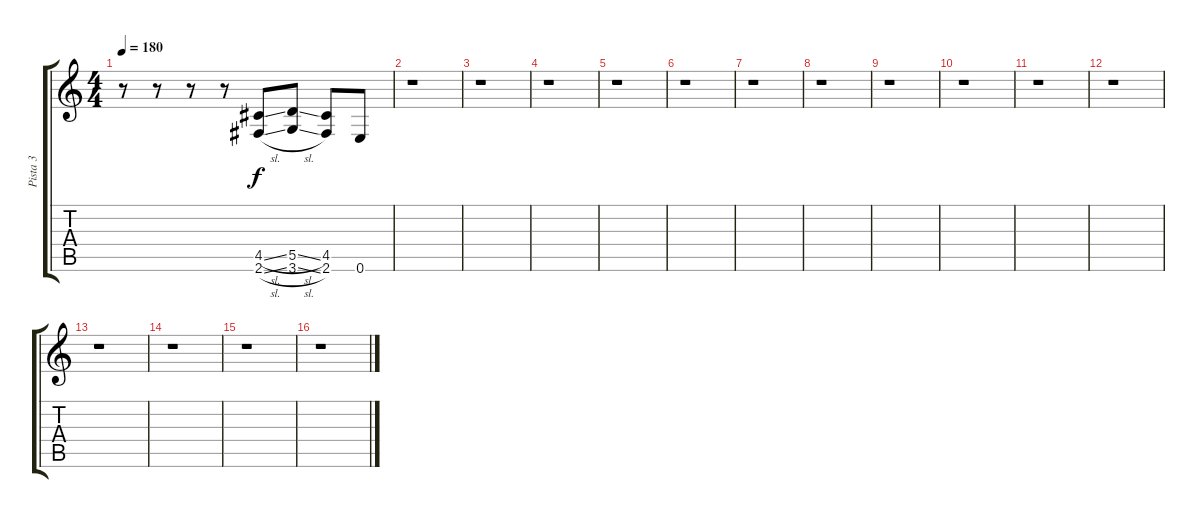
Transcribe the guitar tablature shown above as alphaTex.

\track ("Pista 3" "Pista 3") {instrument distortionguitar}
\staff {score tabs}
\tuning (E4 B3 G3 D3 A2 E2) {hide}
\ts (4 4)
\tempo 180
\clef g2
\ks c
r.8{dy f instrument distortionguitar} r.8 r.8 r.8 (4.5{sl} 2.6{sl}).8 (5.5{sl} 3.6{sl}).8 (4.5 2.6).8 0.6.8 |
r.1 |
r.1 |
r.1 |
r.1 |
r.1 |
r.1 |
r.1 |
r.1 |
r.1 |
r.1 |
r.1 |
r.1 |
r.1 |
r.1 |
r.1
